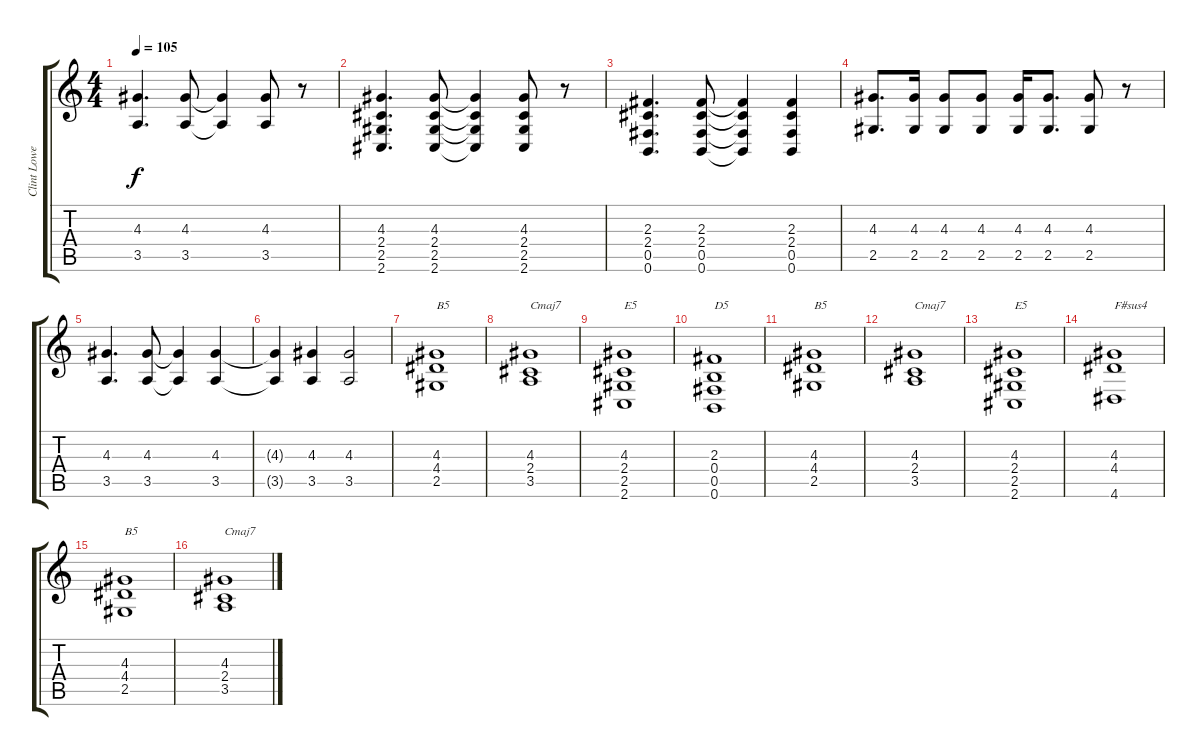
\track ("Clint Lowery - Guitar 1" "Clint Lowe") {instrument distortionguitar}
\staff {score tabs}
\tuning (Db4 Ab3 E3 B2 Gb2 B1) {hide}
\ts (4 4)
\tempo 105
\clef g2
\ks c
(4.3 3.5).4{d dy f} (4.3 3.5).8 (4.3{t} 3.5{t}).4 (4.3 3.5).8 r.8 |
(4.3 2.4 2.5 2.6).4{d} (4.3 2.4 2.5 2.6).8 (4.3{t} 2.4{t} 2.5{t} 2.6{t}).4 (4.3 2.4 2.5 2.6).8 r.8 |
(2.3 2.4 0.5 0.6).4{d} (2.3 2.4 0.5 0.6).8 (2.3{t} 2.4{t} 0.5{t} 0.6{t}).4 (2.3 2.4 0.5 0.6).4 |
(4.3 2.5).8{d} (4.3 2.5).16 (4.3 2.5).8 (4.3 2.5).8 (4.3 2.5).16 (4.3 2.5).8{d} (4.3 2.5).8 r.8 |
(4.3 3.5).4{d} (4.3 3.5).8 (4.3{t} 3.5{t}).4 (4.3 3.5).4 |
(4.3{t} 3.5{t}).4 (4.3 3.5).4 (4.3 3.5).2 |
(4.3 4.4 2.5).1{txt "B5"} |
(4.3 2.4 3.5).1{txt "Cmaj7"} |
(4.3 2.4 2.5 2.6).1{txt "E5"} |
(2.3 0.4 0.5 0.6).1{txt "D5"} |
(4.3 4.4 2.5).1{txt "B5"} |
(4.3 2.4 3.5).1{txt "Cmaj7"} |
(4.3 2.4 2.5 2.6).1{txt "E5"} |
(4.3 4.4 4.6).1{txt "F#sus4"} |
(4.3 4.4 2.5).1{txt "B5"} |
(4.3 2.4 3.5).1{txt "Cmaj7"}
